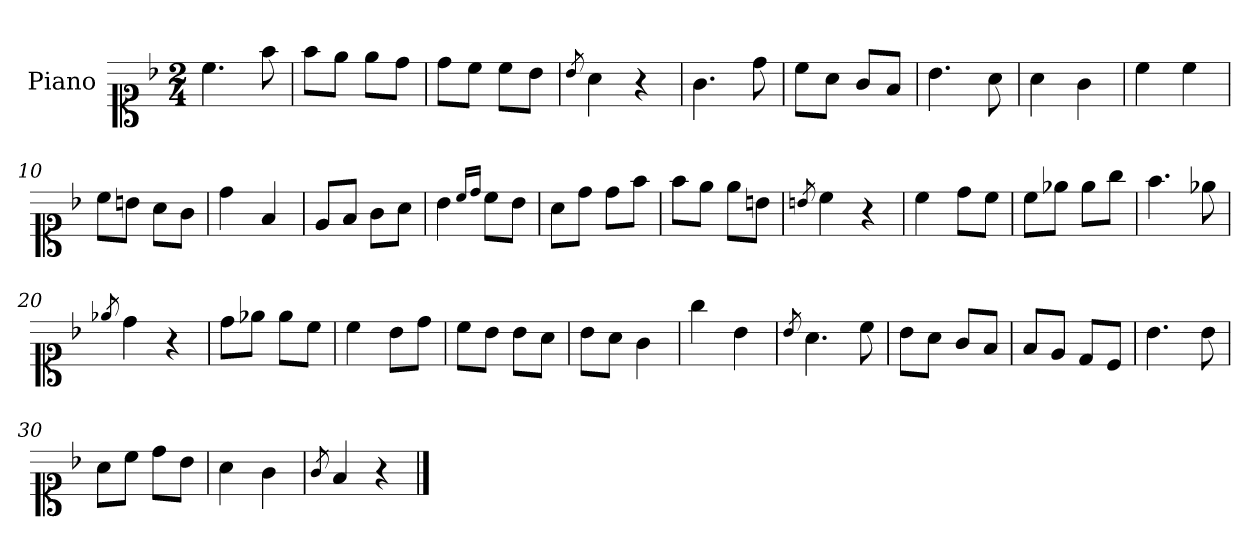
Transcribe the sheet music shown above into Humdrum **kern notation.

**kern
*part1
*staff1
*I"Piano
*I'Pno.
*clefC1
*k[b-]
*M2/4
=1
4.cc\
8ff\
=2
8ff\L
8ee\J
8ee\L
8dd\J
=3
8dd\L
8cc\J
8cc\L
8b-\J
=4
8qb-/
4a\
4r
=5
4.g\
8dd\
=6
8cc\L
8a\J
8g/L
8f/J
=7
4.b-\
8a\
=8
4a\
4g\
=9
4cc\
4cc\
!!LO:LB:g=z
=10
8cc\L
8bn\J
8a\L
8g\J
=11
4dd\
4f/
=12
8e/L
8f/J
8g\L
8a\J
=13
4b-\
16qcc/LL
16qdd/JJ
8cc\L
8b-\J
=14
8a\L
8dd\J
8dd\L
8ff\J
=15
8ff\L
8ee\J
8ee\L
8bn\J
=16
8qbn/
4cc\
4r
=17
4cc\
8dd\L
8cc\J
!!LO:LB:g=z
=18
8cc\L
8ee-X\J
8ee-\L
8gg\J
=19
4.ff\
8ee-X\
=20
8qee-X/
4dd\
4r
=21
8dd\L
8ee-X\J
8ee-\L
8cc\J
=22
4cc\
8b-\L
8dd\J
=23
8cc\L
8b-\J
8b-\L
8a\J
=24
8b-\L
8a\J
4g\
=25
4gg\
4b-\
=26
8qb-/
4.a\
8cc\
!!LO:LB:g=z
=27
8b-\L
8a\J
8g/L
8f/J
=28
8f/L
8e/J
8d/L
8c/J
=29
4.b-\
8b-\
=30
8a\L
8cc\J
8dd\L
8b-\J
=31
4a\
4g\
=32
8qg/
4f/
4r
==
*-
